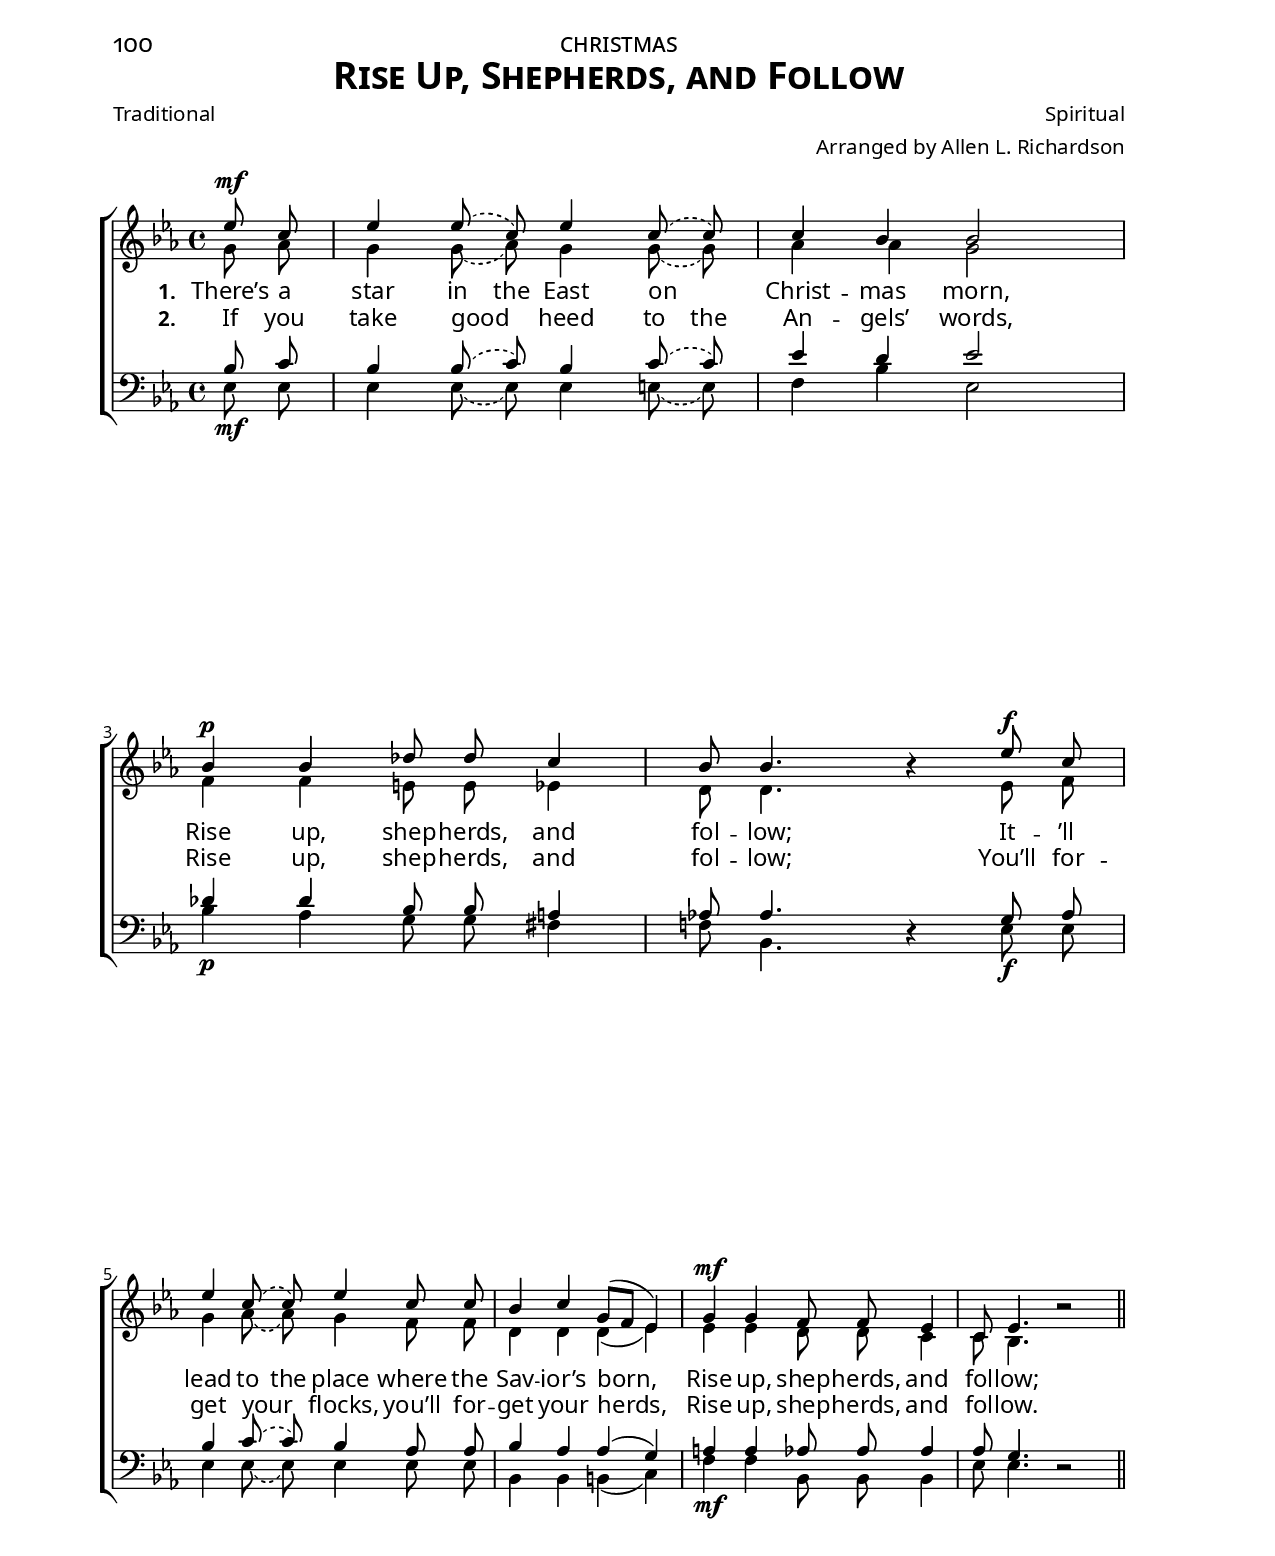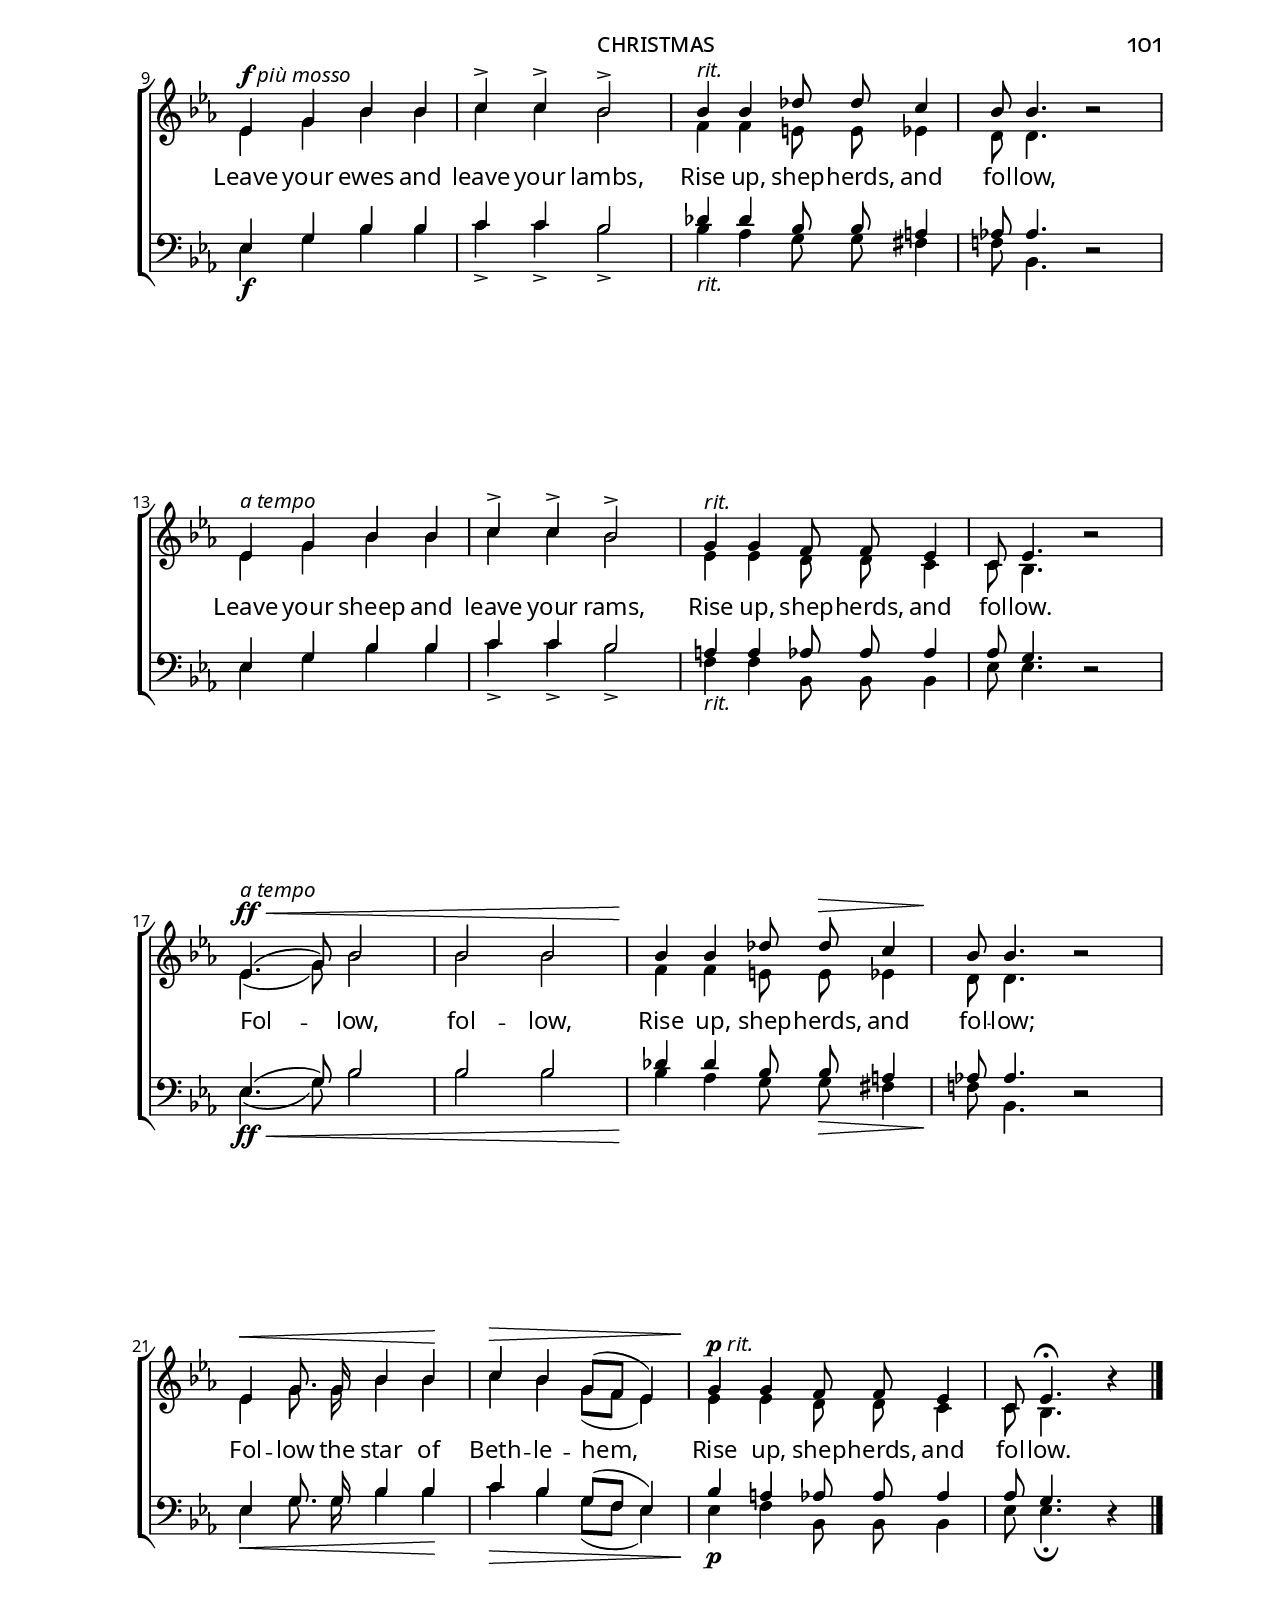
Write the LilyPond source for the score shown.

\version "2.14.2"
\include "util.ly"
\header {
  title = \markup{\override #'(font-name . "Garamond Premier Pro Semibold"){ \abs-fontsize #18 \smallCapsOldStyle"Rise Up, Shepherds, and Follow"}}
  poet = \markup\oldStyleNum"Traditional"
  composer = \markup\oldStyleNum"Spiritual"
  arranger = \markup\oldStyleNum"Arranged by Allen L. Richardson"
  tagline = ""
}
\paper {
  paper-height = 11\in
  paper-width = 8.5\in
  indent = 0\in
  %system-system-spacing = #'((basic-distance . 10) (padding . 0))
  ragged-last-bottom = ##f
  ragged-bottom = ##f
  two-sided = ##t
  inner-margin = 1\in
  outer-margin = 0.75\in
  top-margin = 0.26\in
  bottom-margin = 0.25\in
  first-page-number = #100
  print-first-page-number = ##t
  headerLine = \markup{\override #'(font-name . "Garamond Premier Pro") \smallCapsOldStyle"christmas"}
  oddHeaderMarkup = \markup\fill-line{
     \override #'(font-name . "Garamond Premier Pro")\abs-fontsize #12.5
     \combine 
        \fill-line{"" \on-the-fly #print-page-number-check-first
        \oldStylePageNum""
        }
        \fill-line{\headerLine}
  }
  evenHeaderMarkup = \markup {
     \override #'(font-name . "Garamond Premier Pro")\abs-fontsize #12.5
     \combine
        \on-the-fly #print-page-number-check-first
        \oldStylePageNum""
        \fill-line{\headerLine}
  }
}
#(set-global-staff-size 18) \paper{ #(define fonts (make-pango-font-tree "Garamond Premier Pro" "Garamond Premier Pro" "Garamond Premier Pro" (/ 18 20))) }
global = {
  \key ees \major
  \time 4/4
  \override DynamicLineSpanner #'staff-padding = #0.0
  \override DynamicLineSpanner #'Y-extent = #'(-0.5 . 0.5)
}

sopMusic = \relative c'' {
  \partial 4 ees8\noBeam^\mf c |
  \slurDashed
  ees4 ees8\noBeam( c) ees4 c8\noBeam( c) |
  \slurSolid
  c4 bes bes2 |
  bes4^\p bes des8\noBeam des c4 |
  bes8 bes4. bes4\rest ees8\noBeam^\f c | \break
  
  \slurDashed
  ees4 c8\noBeam( c) ees4 c8\noBeam c |
  \slurSolid
  bes4 c g8[( f] ees4) |
  g4^\mf g f8\noBeam f ees4 |
  c8 ees4. bes'2\rest \bar "||" \break
  
  ees,4^\markup{\dynamic"f" \italic "più mosso"} g bes bes |
  c-> c-> bes2-> |
  bes4^\markup\italic"rit." bes des8\noBeam des c4 |
  bes8 bes4. bes2\rest |
  ees,4^\markup\italic"a tempo" g bes bes |
  
  c-> c-> bes2-> |
  g4^\markup\italic"rit." g f8\noBeam f ees4 |
  c8 ees4. bes'2\rest |
  ees,4.(^\ff^\<^\markup\italic"a tempo" g8) bes2 |
  bes bes |
  
  bes4\! bes des8\noBeam des^\> c4 |
  bes8\! bes4. bes2\rest |
  ees,4^\< g8.\noBeam g16 bes4 bes\! |
  c^\> bes g8[( f] ees4) |
  g\!^\markup{\dynamic "p" \italic"rit."} g f8\noBeam f ees4 |
  c8 ees4.\fermata bes'4\rest \bar "|."
}
sopWords = \lyricmode {
  
}

altoMusic = \relative c'' {
  g8\noBeam aes |
  \slurDashed
  g4 g8\noBeam( aes) g4 g8\noBeam( g) |
  \slurSolid
  aes4 aes g2 |
  f4 f e8\noBeam e ees4 |
  d8 d4. s4 ees8\noBeam  f |
  
  \slurDashed
  g4 aes8\noBeam( aes) g4 f8\noBeam f |
  \slurSolid
  d4 d d( ees) |
  ees ees d8\noBeam  d c4 |
  c8 bes4. s2 \bar "||"
  
  ees4 g bes bes |
  c c bes2 |
  f4 f e8\noBeam e ees4 |
  d8 d4. s2 |
  ees4 g bes bes |
  
  c c bes2 |
  ees,4 ees d8\noBeam d c4 |
  c8 bes4. s2 |
  ees4.( g8) bes2 |
  bes bes |
  
  f4 f e8\noBeam e ees4 |
  d8 d4. s2 |
  ees4 g8.\noBeam g16 bes4 bes |
  c bes g8[( f] ees4) |
  ees4 ees d8\noBeam d c4 |
  c8 bes4. s4 \bar "|."
}
altoWords = \lyricmode {
  \dropLyricsIX
  \set stanza = #"1. "
  \set ignoreMelismata = ##t
  There’s a star in the East on _ Christ -- mas morn,
  Rise up, shep -- herds, and fol -- low;
  It -- ’ll lead to the place where the Sav -- ior’s born, _ _
  Rise up, shep -- herds, and fol -- low;
  
  Leave your ewes and leave your lambs,
  Rise up, shep -- herds, and fol -- low,
  Leave your sheep and leave your rams,
  Rise up, shep -- herds, and fol -- low.
  Fol -- _ low, fol -- low,
  Rise up, shep -- herds, and fol -- low;
  Fol -- low the star of Beth -- le -- hem, _ _
  Rise up, shep -- herds, and fol -- low.
}
altoWordsII = \lyricmode {
  \dropLyricsIX
%\markup\italic
  \set stanza = #"2. "
  \set ignoreMelismata = ##t
  If you take good _ heed to the An -- gels’ words,
  Rise up, shep -- herds, and fol -- low;
  You’ll for -- get your _ flocks, you’ll for -- get your herds, _ _
  Rise up, shep -- herds, and fol -- low.
}
altoWordsIII = \lyricmode {
}
altoWordsIV = \lyricmode {
}
altoWordsV = \lyricmode {
}
altoWordsVI = \lyricmode {
}
tenorMusic = \relative c' {
  bes8\noBeam_\mf c |
  \slurDashed
  bes4 bes8\noBeam( c) bes4 c8\noBeam( c) |
  \slurSolid
  ees4 d ees2 |
  des4_\p des bes8\noBeam bes a4 |
  aes!8 aes4. s4 g8\noBeam_\f aes |
  
  \slurDashed
  bes4 c8\noBeam( c) bes4 aes8\noBeam aes |
  \slurSolid
  bes4 aes aes( g) |
  a4_\mf a aes8\noBeam aes aes4 |
  aes8 g4. s2 \bar "||"
  
  ees4_\f g bes bes |
  c c bes2 |
  des4_\markup\italic"rit." des bes8\noBeam bes a4 |
  aes!8 aes4. s2 |
  ees4 g bes bes |
  
  c c bes2 |
  a4_\markup\italic"rit." a aes8\noBeam aes aes4 |
  aes8 g4. s2 |
  ees4.(_\ff_\< g8) bes2 |
  bes bes |
  
  des4\! des bes8\noBeam bes_\> a4 |
  aes!8\! aes4. s2 |
  ees4_\< g8.\noBeam g16 bes4 bes\! |
  c4_\> bes g8[( f] ees4) |
  bes'4_\p a aes8\noBeam aes aes4 |
  aes8 g4. s4 \bar "|."
}
tenorWords = \lyricmode {

}

bassMusic = \relative c {
 ees8\noBeam ees |
 \slurDashed
 ees4 ees8\noBeam( ees) ees4 e8\noBeam(e) |
 \slurSolid
 f4 bes ees,2 |
 bes'4 aes g8\noBeam g fis4 |
 f!8 bes,4. d4\rest ees8\noBeam ees |
 
 \slurDashed
 ees4 ees8\noBeam( ees) ees4 ees8\noBeam ees |
 \slurSolid
 bes4 bes b( c) |
 f f bes,8\noBeam bes bes4 |
 ees8 ees4. d2\rest \bar "||"
 
 ees4 g bes bes |
 c-> c-> bes2-> |
 bes4 aes g8\noBeam g fis4 |
 f!8 bes,4. d2\rest |
 ees4 g bes bes |
 
 c-> c-> bes2-> |
 f4 f bes,8\noBeam bes bes4 |
 ees8 ees4. d2\rest |
 ees4.( g8) bes2 |
 bes bes |
 
 bes4 aes g8\noBeam g fis4 |
 f!8 bes,4. d2\rest |
 ees4 g8.\noBeam g16 bes4 bes |
 c bes g8[( f] ees4) |
 ees4 f bes,8\noBeam bes bes4 |
 ees8 ees4.\fermata d4\rest \bar "|."
}
bassWords = \lyricmode {

}

pianoRH = \relative c' {
  
}
pianoLH = \relative c' {
  
}

\score {
  <<
   \new ChoirStaff <<
%    \new Lyrics = sopranos \with { \override VerticalAxisGroup #'nonstaff-relatedstaff-spacing = #'((basic-distance . 1)) }
    \new Staff = women <<
      \new Voice = "sopranos" { \voiceOne << \global \sopMusic >> }
      \new Voice = "altos" { \voiceTwo << \global \altoMusic >> }
    >>
    \new Lyrics \with { alignAboveContext = #"women" \override VerticalAxisGroup #'nonstaff-relatedstaff-spacing = #'((basic-distance . 1))} \lyricsto "sopranos" \sopWords
    \new Lyrics = "altosVI"  \with { alignBelowContext = #"women" } \lyricsto "sopranos" \altoWordsVI
    \new Lyrics = "altosV"  \with { alignBelowContext = #"women" } \lyricsto "sopranos" \altoWordsV
    \new Lyrics = "altosIV"  \with { alignBelowContext = #"women" } \lyricsto "sopranos" \altoWordsIV
    \new Lyrics = "altosIII"  \with { alignBelowContext = #"women" } \lyricsto "sopranos" \altoWordsIII
    \new Lyrics = "altosII"  \with { alignBelowContext = #"women" } \lyricsto "sopranos" \altoWordsII
    \new Lyrics = "altos"  \with { alignBelowContext = #"women" \override VerticalAxisGroup #'nonstaff-relatedstaff-spacing = #'((padding . -0.5)) } \lyricsto "sopranos" \altoWords
   \new Staff = men <<
      \clef bass
      \new Voice = "tenors" { \voiceOne << \global \tenorMusic >> }
      \new Voice = "basses" { \voiceTwo << \global \bassMusic >> }
    >>
    \new Lyrics \with { alignAboveContext = #"men" \override VerticalAxisGroup #'nonstaff-relatedstaff-spacing = #'((basic-distance . 1)) } \lyricsto "tenors" \tenorWords
    \new Lyrics \with { alignBelowContext = #"men" \override VerticalAxisGroup #'nonstaff-relatedstaff-spacing = #'((basic-distance . 1)) } \lyricsto "basses" \bassWords
  >>
%    \new PianoStaff << \new Staff { \new Voice { \pianoRH } } \new Staff { \clef "bass" \pianoLH } >>
  >>
  \layout {
  \context {
    \Lyrics
    \override LyricText #'font-size = #1.3
  }
%6.14 \context {\Lyrics\override LyricText #'font-size = #0.8 }
%{IF_LESSER
\context {\Lyrics\override LyricText #'font-size = #1.2 }
%}%END_IF_LESSER
    \context {
      \Score
      \override SpacingSpanner #'base-shortest-duration = #(ly:make-moment 1 4)
      \override SpacingSpanner #'common-shortest-duration = #(ly:make-moment 1 4)
    }
    \context {
      % a little smaller so lyrics
      % can be closer to the staff
      \Staff
      \override VerticalAxisGroup #'minimum-Y-extent = #'(-3 . 3)
    }
    \context {
      \Lyrics
      \override LyricText #'X-offset = #center-on-word
    }
  }
}

